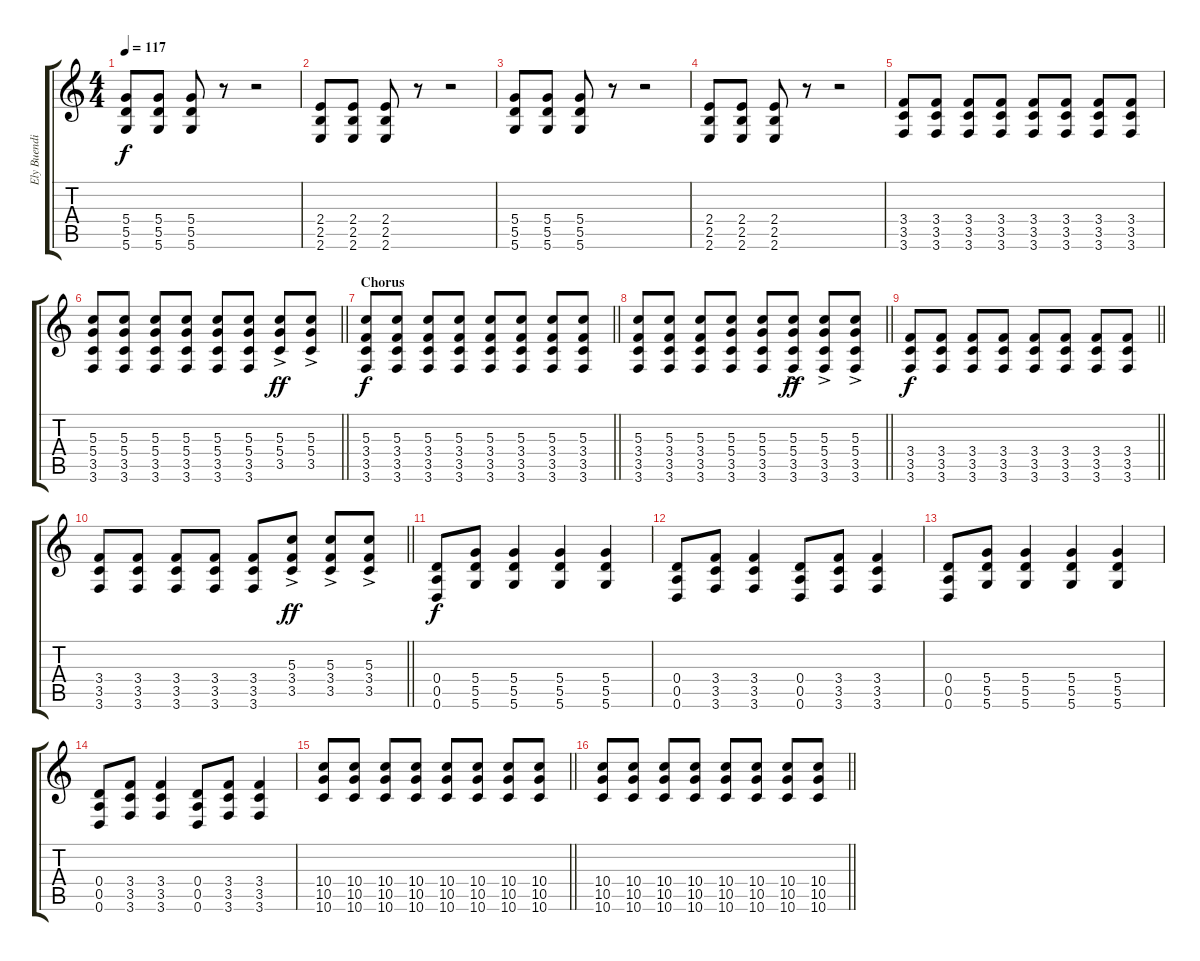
\track ("Ely Buendia(Rhythm)" "Ely Buendi") {instrument distortionguitar}
\staff {score tabs}
\tuning (E4 B3 G3 D3 A2 D2) {hide}
\ts (4 4)
\tempo 117
\clef g2
\ks c
(5.4 5.5 5.6).8{dy f} (5.4 5.5 5.6).8 (5.4 5.5 5.6).8 r.8 r.2 |
(2.4 2.5 2.6).8 (2.4 2.5 2.6).8 (2.4 2.5 2.6).8 r.8 r.2 |
(5.4 5.5 5.6).8 (5.4 5.5 5.6).8 (5.4 5.5 5.6).8 r.8 r.2 |
(2.4 2.5 2.6).8 (2.4 2.5 2.6).8 (2.4 2.5 2.6).8 r.8 r.2 |
(3.4 3.5 3.6).8 (3.4 3.5 3.6).8 (3.4 3.5 3.6).8 (3.4 3.5 3.6).8 (3.4 3.5 3.6).8 (3.4 3.5 3.6).8 (3.4 3.5 3.6).8 (3.4 3.5 3.6).8 |
\barLineRight lightlight
(5.3 5.4 3.5 3.6).8 (5.3 5.4 3.5 3.6).8 (5.3 5.4 3.5 3.6).8 (5.3 5.4 3.5 3.6).8 (5.3 5.4 3.5 3.6).8 (5.3 5.4 3.5 3.6).8 (5.3{ac} 5.4{ac} 3.5{ac}).8{dy ff} (5.3{ac} 5.4{ac} 3.5{ac}).8 |
\section ("" "Chorus")
\barLineRight lightlight
(5.3 3.4 3.5 3.6).8{dy f} (5.3 3.4 3.5 3.6).8 (5.3 3.4 3.5 3.6).8 (5.3 3.4 3.5 3.6).8 (5.3 3.4 3.5 3.6).8 (5.3 3.4 3.5 3.6).8 (5.3 3.4 3.5 3.6).8 (5.3 3.4 3.5 3.6).8 |
\barLineRight lightlight
(5.3 3.4 3.5 3.6).8 (5.3 3.4 3.5 3.6).8 (5.3 3.4 3.5 3.6).8 (5.3 5.4 3.5 3.6).8 (5.3 5.4 3.5 3.6).8 (5.3{ac} 5.4{ac} 3.5{ac} 3.6).8{dy ff} (5.3{ac} 5.4{ac} 3.5{ac} 3.6).8 (5.3{ac} 5.4{ac} 3.5{ac} 3.6).8 |
\barLineRight lightlight
(3.4 3.5 3.6).8{dy f} (3.4 3.5 3.6).8 (3.4 3.5 3.6).8 (3.4 3.5 3.6).8 (3.4 3.5 3.6).8 (3.4 3.5 3.6).8 (3.4 3.5 3.6).8 (3.4 3.5 3.6).8 |
\barLineRight lightlight
(3.4 3.5 3.6).8 (3.4 3.5 3.6).8 (3.4 3.5 3.6).8 (3.4 3.5 3.6).8 (3.4 3.5 3.6).8 (5.3{ac} 3.4{ac} 3.5{ac}).8{dy ff} (5.3{ac} 3.4{ac} 3.5{ac}).8 (5.3{ac} 3.4{ac} 3.5{ac}).8 |
(0.4 0.5 0.6).8{dy f} (5.4 5.5 5.6).8 (5.4 5.5 5.6).4 (5.4 5.5 5.6).4 (5.4 5.5 5.6).4 |
(0.4 0.5 0.6).8 (3.4 3.5 3.6).8 (3.4 3.5 3.6).4 (0.4 0.5 0.6).8 (3.4 3.5 3.6).8 (3.4 3.5 3.6).4 |
(0.4 0.5 0.6).8 (5.4 5.5 5.6).8 (5.4 5.5 5.6).4 (5.4 5.5 5.6).4 (5.4 5.5 5.6).4 |
(0.4 0.5 0.6).8 (3.4 3.5 3.6).8 (3.4 3.5 3.6).4 (0.4 0.5 0.6).8 (3.4 3.5 3.6).8 (3.4 3.5 3.6).4 |
\barLineRight lightlight
(10.4 10.5 10.6).8{volume 13 instrument distortionguitar} (10.4 10.5 10.6).8 (10.4 10.5 10.6).8 (10.4 10.5 10.6).8 (10.4 10.5 10.6).8 (10.4 10.5 10.6).8 (10.4 10.5 10.6).8 (10.4 10.5 10.6).8 |
\barLineRight lightlight
(10.4 10.5 10.6).8 (10.4 10.5 10.6).8 (10.4 10.5 10.6).8 (10.4 10.5 10.6).8 (10.4 10.5 10.6).8 (10.4 10.5 10.6).8 (10.4 10.5 10.6).8 (10.4 10.5 10.6).8
